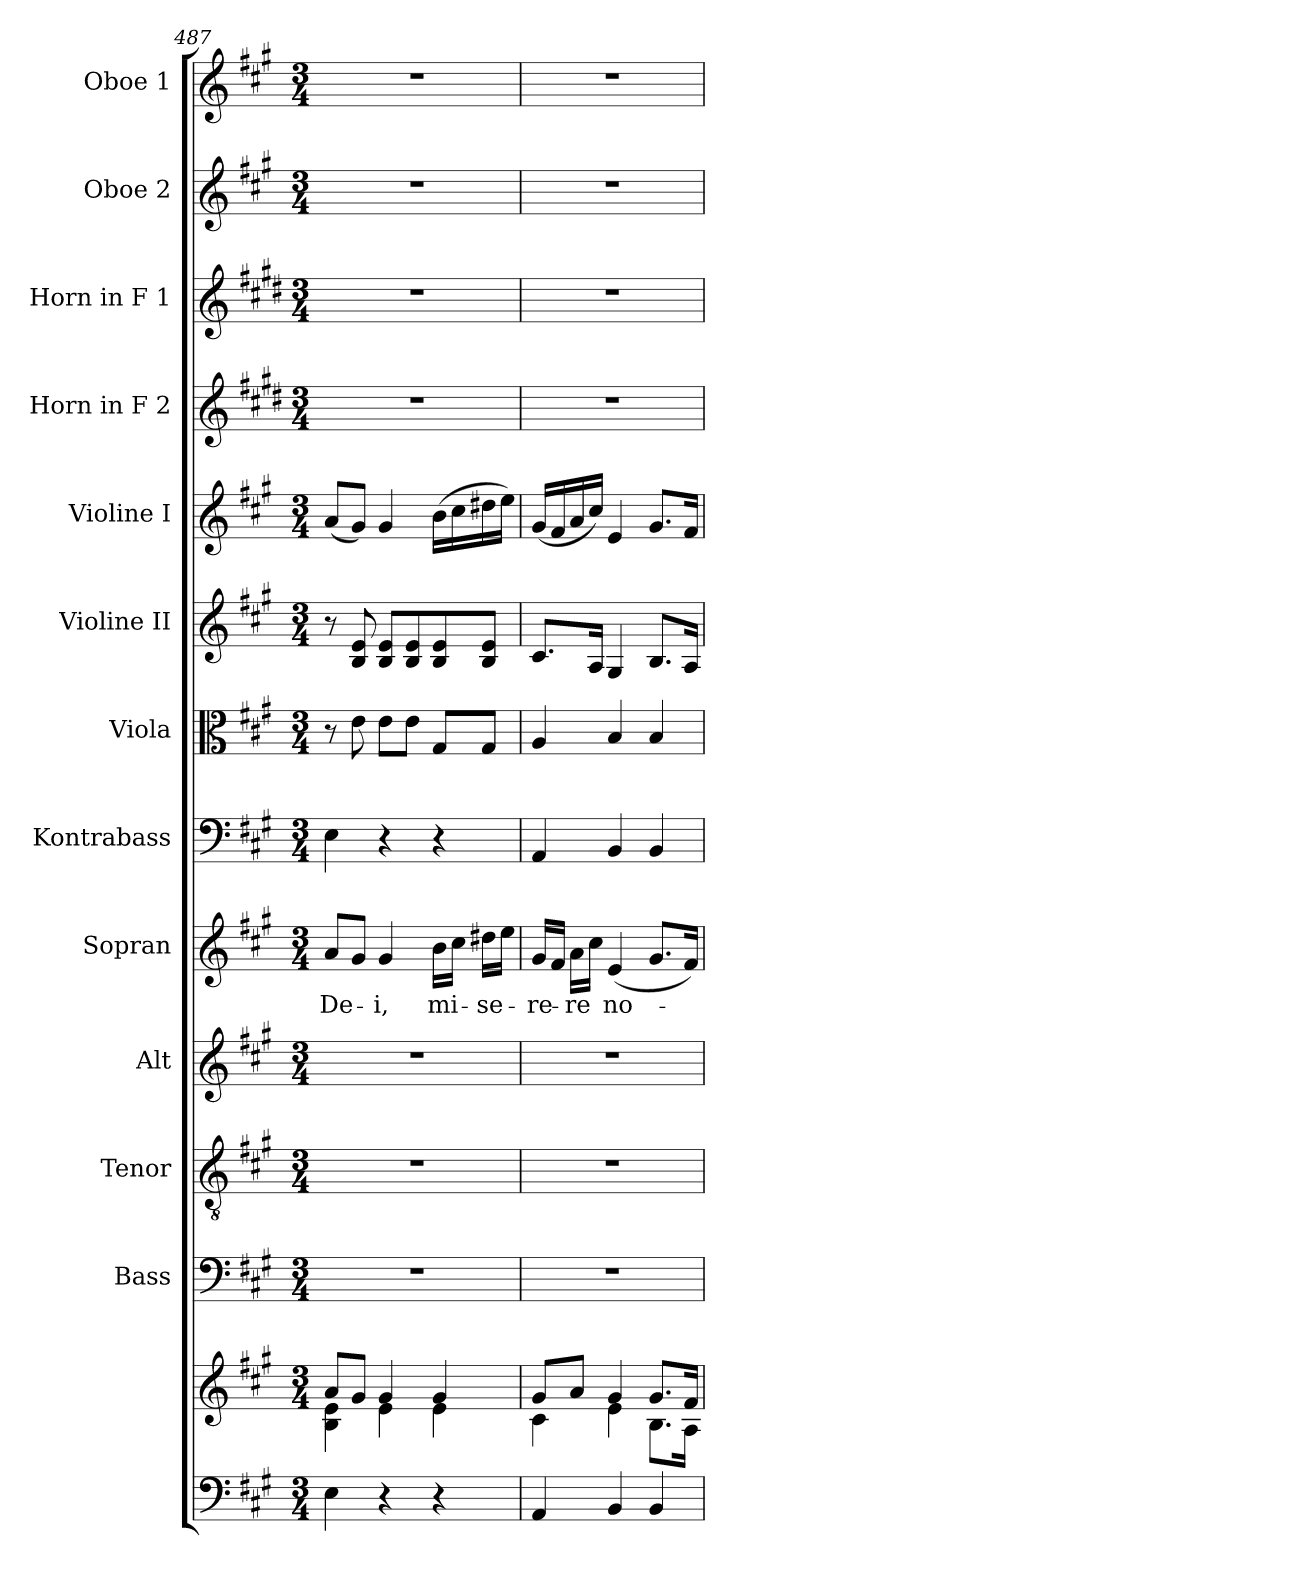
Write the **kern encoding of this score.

**kern	**kern	**kern	**kern	**kern	**kern	**text	**kern	**kern	**kern	**kern	**kern	**kern	**kern	**kern
*part13	*part13	*part12	*part11	*part10	*part9	*part9	*part8	*part7	*part6	*part5	*part4	*part3	*part2	*part1
*staff14	*staff13	*staff12	*staff11	*staff10	*staff9	*staff9	*staff8	*staff7	*staff6	*staff5	*staff4	*staff3	*staff2	*staff1
*	*	*I"Bass	*I"Tenor	*I"Alt	*I"Sopran	*	*I"Kontrabass	*I"Viola	*I"Violine II	*I"Violine I	*I"Horn in F 2	*I"Horn in F 1	*I"Oboe 2	*I"Oboe 1
*	*	*I'B.	*I'T.	*I'A.	*I'S.	*	*I'Kb.	*I'Vla.	*I'Vl. II	*I'Vl. I	*	*	*I'Ob.. 2	*I'Ob. 1
!!LO:PB:g=z
*clefF4	*clefG2	*clefF4	*clefGv2	*clefG2	*clefG2	*	*clefF4	*clefC3	*clefG2	*clefG2	*clefG2	*clefG2	*clefG2	*clefG2
*	*	*	*	*	*	*	*ITrd7c12	*	*	*	*ITrd4c7	*ITrd4c7	*	*
*k[f#c#g#]	*k[f#c#g#]	*k[f#c#g#]	*k[f#c#g#]	*k[f#c#g#]	*k[f#c#g#]	*	*k[f#c#g#]	*k[f#c#g#]	*k[f#c#g#]	*k[f#c#g#]	*k[f#c#g#]	*k[f#c#g#]	*k[f#c#g#]	*k[f#c#g#]
*A:	*A:	*A:	*A:	*A:	*A:	*	*A:	*A:	*A:	*A:	*A:	*A:	*A:	*A:
*M3/4	*M3/4	*M3/4	*M3/4	*M3/4	*M3/4	*	*M3/4	*M3/4	*M3/4	*M3/4	*M3/4	*M3/4	*M3/4	*M3/4
=487	=487	=487	=487	=487	=487	=487	=487	=487	=487	=487	=487	=487	=487	=487
*	*^	*	*	*	*	*	*	*	*	*	*	*	*	*
!	!	!	!	!	!	!	!LO:LY:b	!	!	!	!	!	!	!	!
4E\	8a/L	4B\ 4e\	2.r	2.r	2.r	8a/L	De-	4EE\	8r	8r	(<8a/L	2.r	2.r	2.r	2.r
.	8g#/J	.	.	.	.	8g#/J	.	.	8e\	8B/ 8e/	8g#/J)	.	.	.	.
!	!	!	!	!	!	!	!LO:LY:b	!	!	!	!	!	!	!	!
4r	4g#/	4e\	.	.	.	4g#/	-i,	4r	8e\L	8B/ 8e/L	4g#/	.	.	.	.
.	.	.	.	.	.	.	.	.	8e\J	8B/ 8e/	.	.	.	.	.
!	!	!	!	!	!	!	!LO:LY:b	!	!	!	!	!	!	!	!
4r	4g#/	4e\	.	.	.	16b\LL	mi-	4r	8G#/L	8B/ 8e/	(>16b\LL	.	.	.	.
.	.	.	.	.	.	16cc#\JJ	.	.	.	.	16cc#\	.	.	.	.
!	!	!	!	!	!	!	!LO:LY:b	!	!	!	!	!	!	!	!
.	.	.	.	.	.	16dd#X\LL	-se-	.	8G#/J	8B/ 8e/J	16dd#X\	.	.	.	.
.	.	.	.	.	.	16ee\JJ	.	.	.	.	16ee\JJ)	.	.	.	.
=488	=488	=488	=488	=488	=488	=488	=488	=488	=488	=488	=488	=488	=488	=488	=488
!	!	!	!	!	!	!	!LO:LY:b	!	!	!	!	!	!	!	!
4AA/	8g#/L	4c#\	2.r	2.r	2.r	16g#/LL	-re-	4AAA/	4A/	8.c#/L	(<16g#/LL	2.r	2.r	2.r	2.r
.	.	.	.	.	.	16f#/JJ	.	.	.	.	16f#/	.	.	.	.
!	!	!	!	!	!	!	!LO:LY:b	!	!	!	!	!	!	!	!
.	8a/J	.	.	.	.	16a\LL	-re	.	.	.	16a/	.	.	.	.
.	.	.	.	.	.	16cc#\JJ	.	.	.	16A/Jk	16cc#/JJ)	.	.	.	.
!	!	!	!	!	!	!	!LO:LY:b	!	!	!	!	!	!	!	!
4BB/	4g#/	4e\	.	.	.	(<4e/	no-	4BBB/	4B/	4G#/	4e/	.	.	.	.
4BB/	8.g#/L	8.B\L	.	.	.	8.g#/L	.	4BBB/	4B/	8.B/L	8.g#/L	.	.	.	.
.	16f#/Jk	16A\Jk	.	.	.	16f#/Jk)	.	.	.	16A/Jk	16f#/Jk	.	.	.	.
*	*v	*v	*	*	*	*	*	*	*	*	*	*	*	*	*
=	=	=	=	=	=	=	=	=	=	=	=	=	=	=
*-	*-	*-	*-	*-	*-	*-	*-	*-	*-	*-	*-	*-	*-	*-
